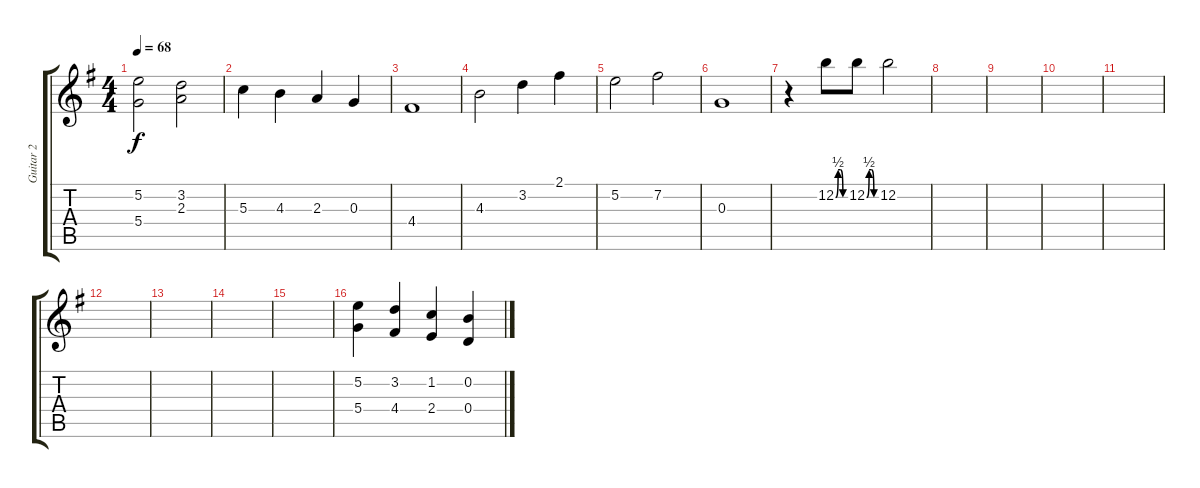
\track ("Guitar 2" "Guitar 2") {instrument acousticguitarnylon}
\staff {score tabs}
\tuning (E4 B3 G3 D3 A2 E2) {hide}
\ts (4 4)
\tempo 68
\clef g2
\ks g
(5.2 5.4).2{dy f} (3.2 2.3).2 |
5.3.4 4.3.4 2.3.4 0.3.4 |
4.4.1 |
4.3.2 3.2.4 2.1.4 |
5.2.2 7.2.2 |
0.3.1 |
r.4 12.2{be (custom 0 0 15 2 30 2 45 0 60 0)}.8 12.2{be (custom 0 0 15 2 30 2 45 0 60 0)}.8 12.2.2 |
|
|
|
|
|
|
|
|
(5.2 5.4).4 (3.2 4.4).4 (1.2 2.4).4 (0.2 0.4).4
